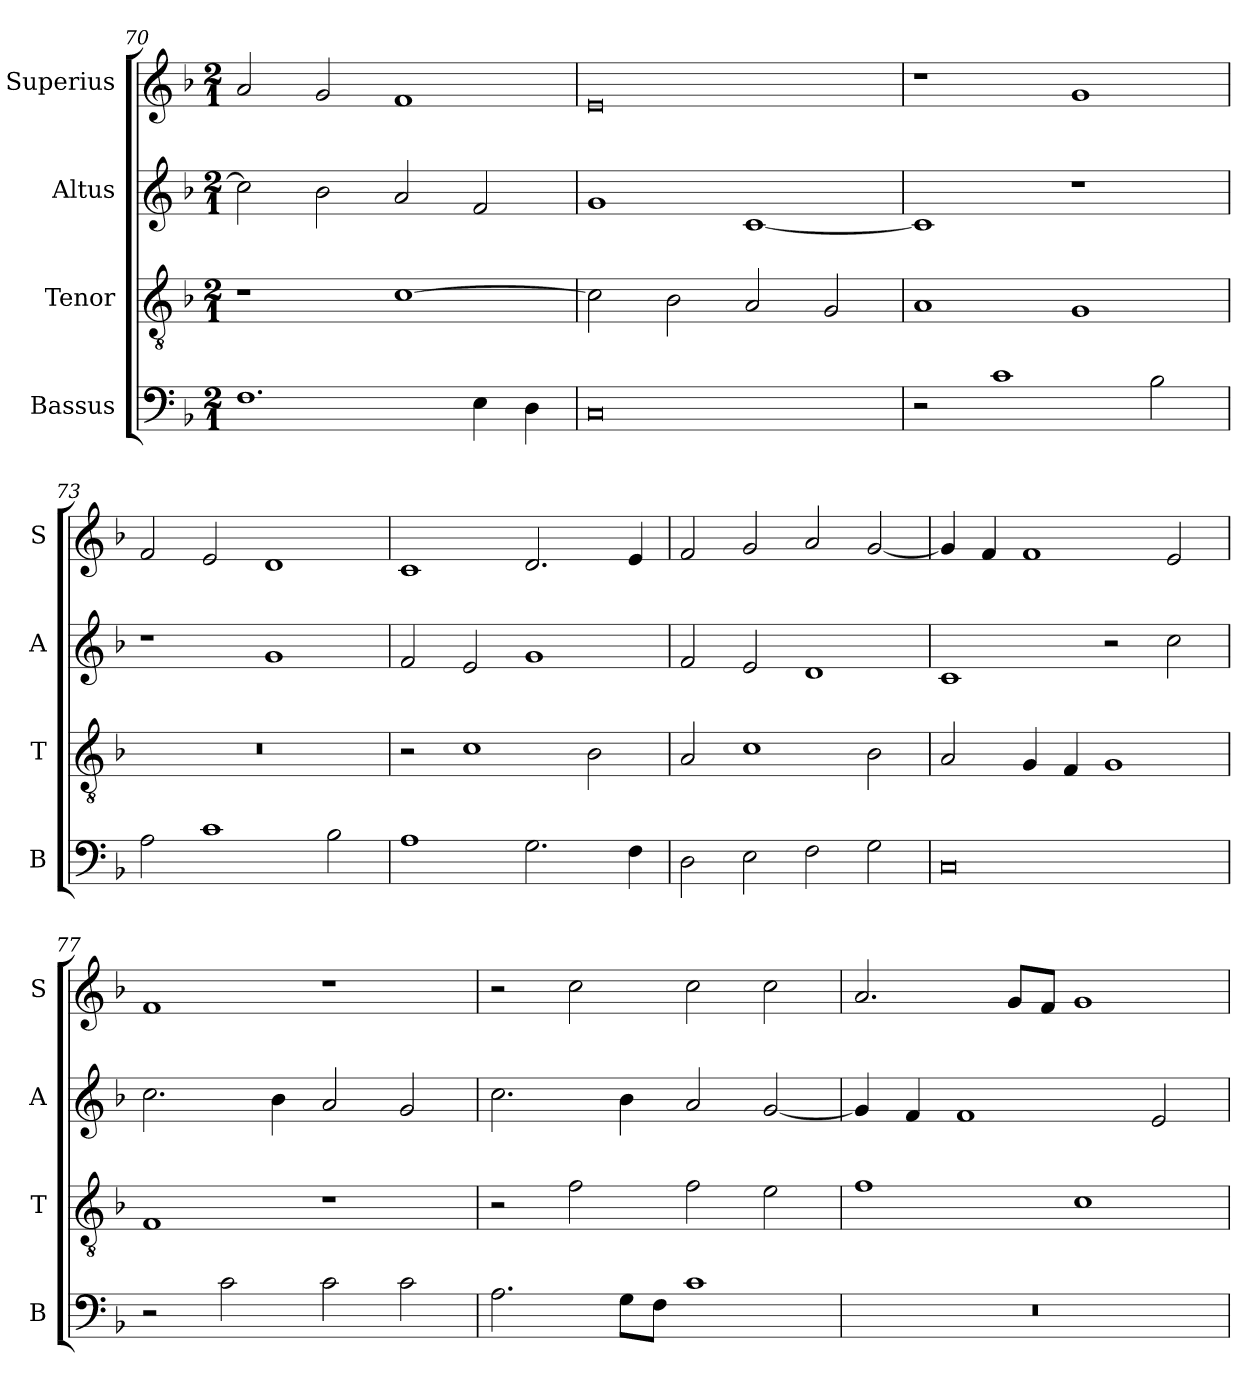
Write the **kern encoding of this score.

**kern	**kern	**kern	**kern
*part4	*part3	*part2	*part1
*staff4	*staff3	*staff2	*staff1
*I"Bassus	*I"Tenor	*I"Altus	*I"Superius
*I'B	*I'T	*I'A	*I'S
*clefF4	*clefGv2	*clefG2	*clefG2
*k[b-]	*k[b-]	*k[b-]	*k[b-]
*F:	*F:	*F:	*F:
*M2/1	*M2/1	*M2/1	*M2/1
=70	=70	=70	=70
1.F	1r	2cc]	2a
.	.	2b-	2g
.	[1c	2a	1f
4E	.	2f	.
4D	.	.	.
=71	=71	=71	=71
0C	2c]	1g	0e
.	2B-	.	.
.	2A	[1c	.
.	2G	.	.
=72	=72	=72	=72
2r	1A	1c]	1r
1c	.	.	.
.	1G	1r	1g
2B-	.	.	.
=73	=73	=73	=73
2A	0r	1r	2f
1c	.	.	2e
.	.	1g	1d
2B-	.	.	.
=74	=74	=74	=74
1A	2r	2f	1c
.	1c	2e	.
2.G	.	1g	2.d
.	2B-	.	.
4F	.	.	4e
=75	=75	=75	=75
2D	2A	2f	2f
2E	1c	2e	2g
2F	.	1d	2a
2G	2B-	.	[2g
=76	=76	=76	=76
0C	2A	1c	4g]
.	.	.	4f
.	4G	.	1f
.	4F	.	.
.	1G	2r	.
.	.	2cc	2e
=77	=77	=77	=77
2r	1F	2.cc	1f
2c	.	.	.
.	.	4b-	.
2c	1r	2a	1r
2c	.	2g	.
=78	=78	=78	=78
2.A	2r	2.cc	2r
.	2f	.	2cc
8GL	.	4b-	.
8FJ	.	.	.
1c	2f	2a	2cc
.	2e	[2g	2cc
=79	=79	=79	=79
0r	1f	4g]	2.a
.	.	4f	.
.	.	1f	.
.	.	.	8gL
.	.	.	8fJ
.	1c	.	1g
.	.	2e	.
=	=	=	=
*-	*-	*-	*-
